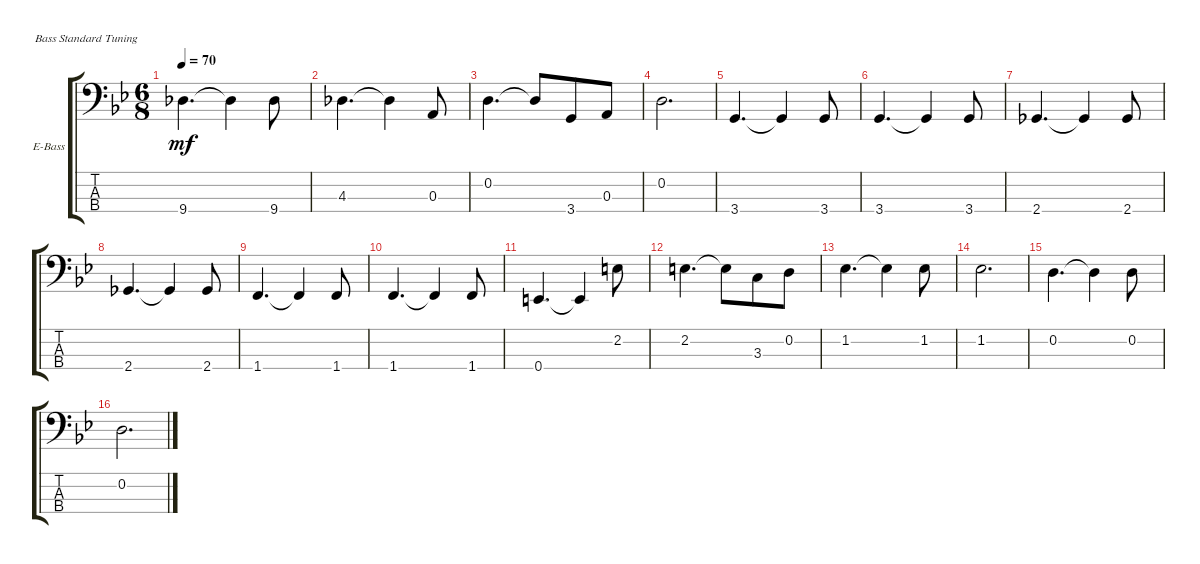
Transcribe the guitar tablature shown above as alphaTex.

\defaultSystemsLayout 4
\bracketExtendMode groupsimilarinstruments
\firstSystemTrackNameOrientation horizontal
\otherSystemsTrackNameOrientation horizontal
\track ("Electric Bass" "E-Bass") {instrument electricbassfinger}
\staff {score tabs}
\tuning (G2 D2 A1 E1)
\ts (6 8)
\tempo 70
\clef f4
\ks gminor
9.4.4{d dy mf} 9.4{t}.4 9.4.8 |
4.3.4{d} 4.3{t}.4 0.3.8 |
0.2.4{d} 0.2{t}.8 3.4.8 0.3.8 |
0.2.2{d} |
\scale
0.333333 3.4.4{d} 3.4{t}.4 3.4.8 |
\scale
0.333333 3.4.4{d} 3.4{t}.4 3.4.8 |
\scale
0.333333 2.4.4{d} 2.4{t}.4 2.4.8 |
\scale
0.333333 2.4.4{d} 2.4{t}.4 2.4.8 |
\scale
0.333333 1.4.4{d} 1.4{t}.4 1.4.8 |
\scale
0.333333 1.4.4{d} 1.4{t}.4 1.4.8 |
\scale
0.333333 0.4.4{d} 0.4{t}.4 2.2.8 |
\scale
0.333333 2.2.4{d} 2.2{t}.8 3.3.8 0.2.8 |
\scale
0.333333 1.2.4{d} 1.2{t}.4 1.2.8 |
\scale
0.333333 1.2.2{d} |
\scale
0.333333 0.2.4{d} 0.2{t}.4 0.2.8 |
\scale
0.333333 0.2.2{d}
